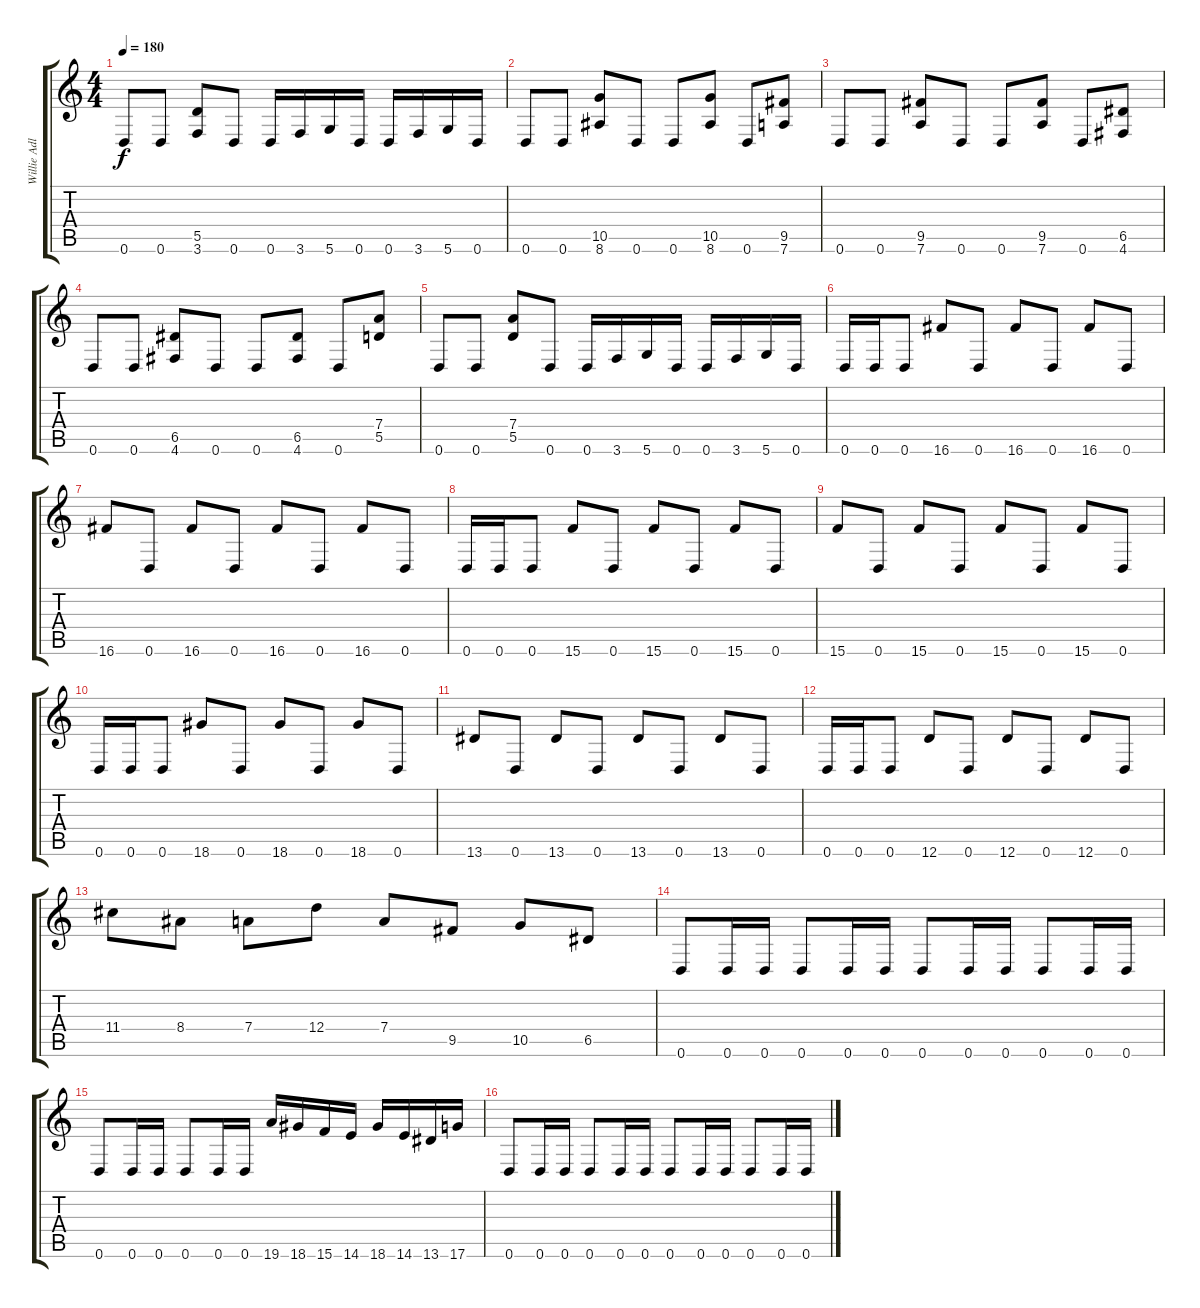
\track ("Willie Adler" "Willie Adl") {instrument distortionguitar}
\staff {score tabs}
\tuning (E4 B3 G3 D3 A2 D2) {hide}
\ts (4 4)
\tempo 180
\clef g2
\ks c
0.6.8{dy f} 0.6.8 (5.5 3.6).8 0.6.8 0.6.16 3.6.16 5.6.16 0.6.16 0.6.16 3.6.16 5.6.16 0.6.16 |
0.6.8 0.6.8 (10.5 8.6).8 0.6.8 0.6.8 (10.5 8.6).8 0.6.8 (9.5 7.6).8 |
0.6.8 0.6.8 (9.5 7.6).8 0.6.8 0.6.8 (9.5 7.6).8 0.6.8 (6.5 4.6).8 |
0.6.8 0.6.8 (6.5 4.6).8 0.6.8 0.6.8 (6.5 4.6).8 0.6.8 (7.4 5.5).8 |
0.6.8 0.6.8 (7.4 5.5).8 0.6.8 0.6.16 3.6.16 5.6.16 0.6.16 0.6.16 3.6.16 5.6.16 0.6.16 |
0.6.16 0.6.16 0.6.8 16.6.8 0.6.8 16.6.8 0.6.8 16.6.8 0.6.8 |
16.6.8 0.6.8 16.6.8 0.6.8 16.6.8 0.6.8 16.6.8 0.6.8 |
0.6.16 0.6.16 0.6.8 15.6.8 0.6.8 15.6.8 0.6.8 15.6.8 0.6.8 |
15.6.8 0.6.8 15.6.8 0.6.8 15.6.8 0.6.8 15.6.8 0.6.8 |
0.6.16 0.6.16 0.6.8 18.6.8 0.6.8 18.6.8 0.6.8 18.6.8 0.6.8 |
13.6.8 0.6.8 13.6.8 0.6.8 13.6.8 0.6.8 13.6.8 0.6.8 |
0.6.16 0.6.16 0.6.8 12.6.8 0.6.8 12.6.8 0.6.8 12.6.8 0.6.8 |
11.4.8 8.4.8 7.4.8 12.4.8 7.4.8 9.5.8 10.5.8 6.5.8 |
0.6.8 0.6.16 0.6.16 0.6.8 0.6.16 0.6.16 0.6.8 0.6.16 0.6.16 0.6.8 0.6.16 0.6.16 |
0.6.8 0.6.16 0.6.16 0.6.8 0.6.16 0.6.16 19.6.16 18.6.16 15.6.16 14.6.16 18.6.16 14.6.16 13.6.16 17.6.16 |
0.6.8 0.6.16 0.6.16 0.6.8 0.6.16 0.6.16 0.6.8 0.6.16 0.6.16 0.6.8 0.6.16 0.6.16
